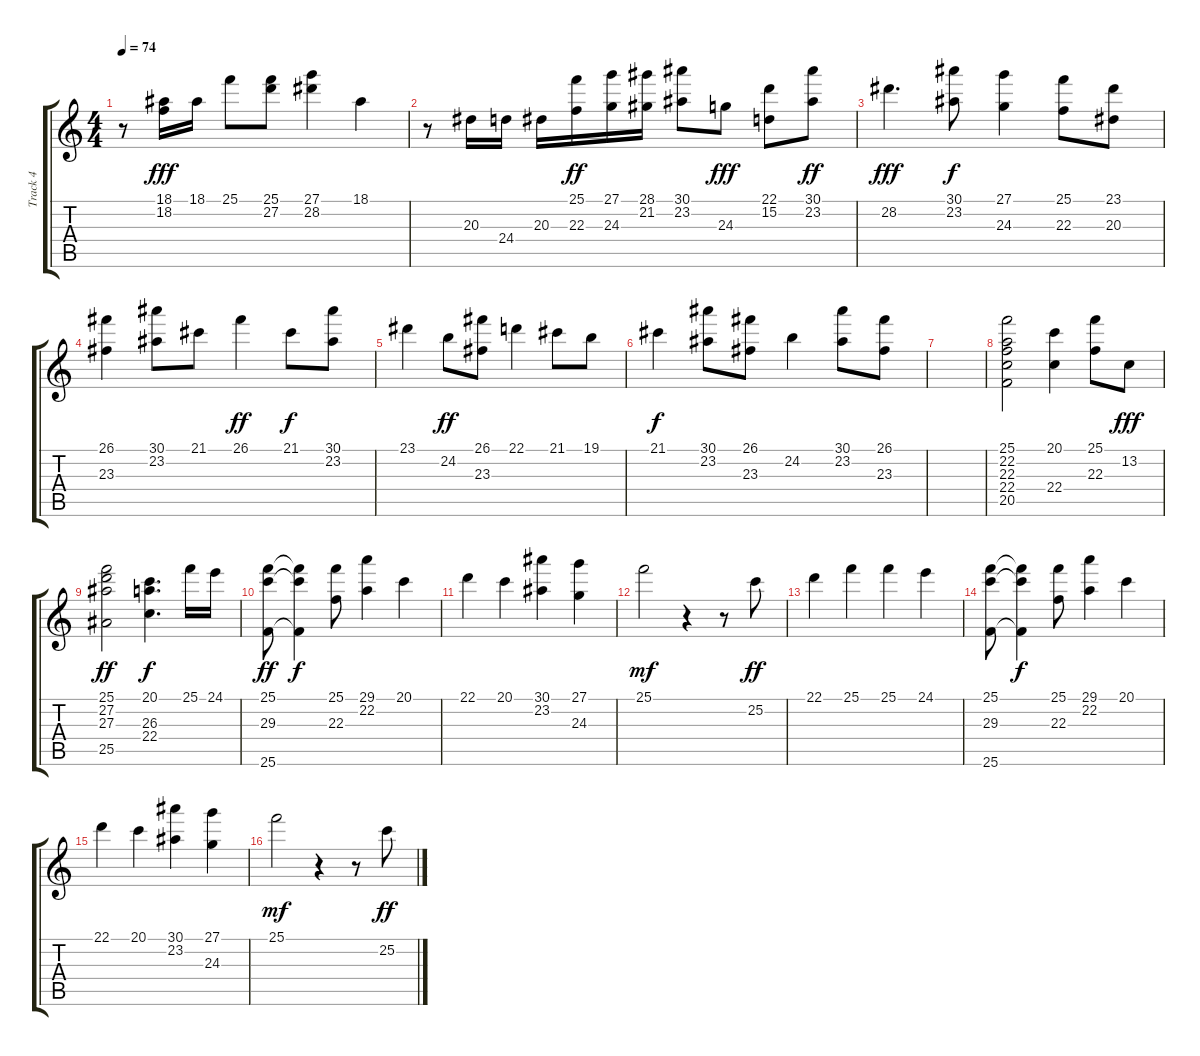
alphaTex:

\track ("Track 4" "Track 4") {instrument stringensemble1}
\staff {score tabs}
\tuning (E4 B3 G3 D3 A2 E2) {hide}
\ts (4 4)
\tempo 74
\clef g2
\ks c
r.8{dy f} (18.1 18.2).16{dy fff} 18.1.16 25.1.8 (25.1 27.2).8 (27.1 28.2).4 18.1.4 |
r.8 20.3.16 24.4.16 20.3.16 (25.1 22.3).16{dy ff} (27.1 24.3).16 (28.1 21.2).16 (30.1 23.2).8 24.3.8{dy fff} (22.1 15.2).8 (30.1 23.2).8{dy ff} |
28.2.4{d dy fff} (30.1 23.2).8{dy f} (27.1 24.3).4 (25.1 22.3).8 (23.1 20.3).8 |
(26.1 23.3).4 (30.1 23.2).8 21.1.8 26.1.4{dy ff} 21.1.8{dy f} (30.1 23.2).8 |
23.1.4 24.2.8{dy ff} (26.1 23.3).8 22.1.4 21.1.8 19.1.8 |
21.1.4{dy f} (30.1 23.2).8 (26.1 23.3).8 24.2.4 (30.1 23.2).8 (26.1 23.3).8 |
|
(25.1 22.2 22.3 22.4 20.5).2 (20.1 22.4).4 (25.1 22.3).8 13.2.8{dy fff} |
(25.1 27.2 27.3 25.5).2{dy ff} (20.1 26.3 22.4).4{d dy f} 25.1.16 24.1.16 |
(25.1 29.3 25.6).8{dy ff} (25.1{t} 29.3{t} 25.6{t}).4{dy f} (25.1 22.3).8 (29.1 22.2).4 20.1.4 |
22.1.4 20.1.4 (30.1 23.2).4 (27.1 24.3).4 |
25.1.2{dy mf} r.4 r.8 25.2.8{dy ff} |
22.1.4 25.1.4 25.1.4 24.1.4 |
(25.1 29.3 25.6).8 (25.1{t} 29.3{t} 25.6{t}).4{dy f} (25.1 22.3).8 (29.1 22.2).4 20.1.4 |
22.1.4 20.1.4 (30.1 23.2).4 (27.1 24.3).4 |
25.1.2{dy mf} r.4 r.8 25.2.8{dy ff}
